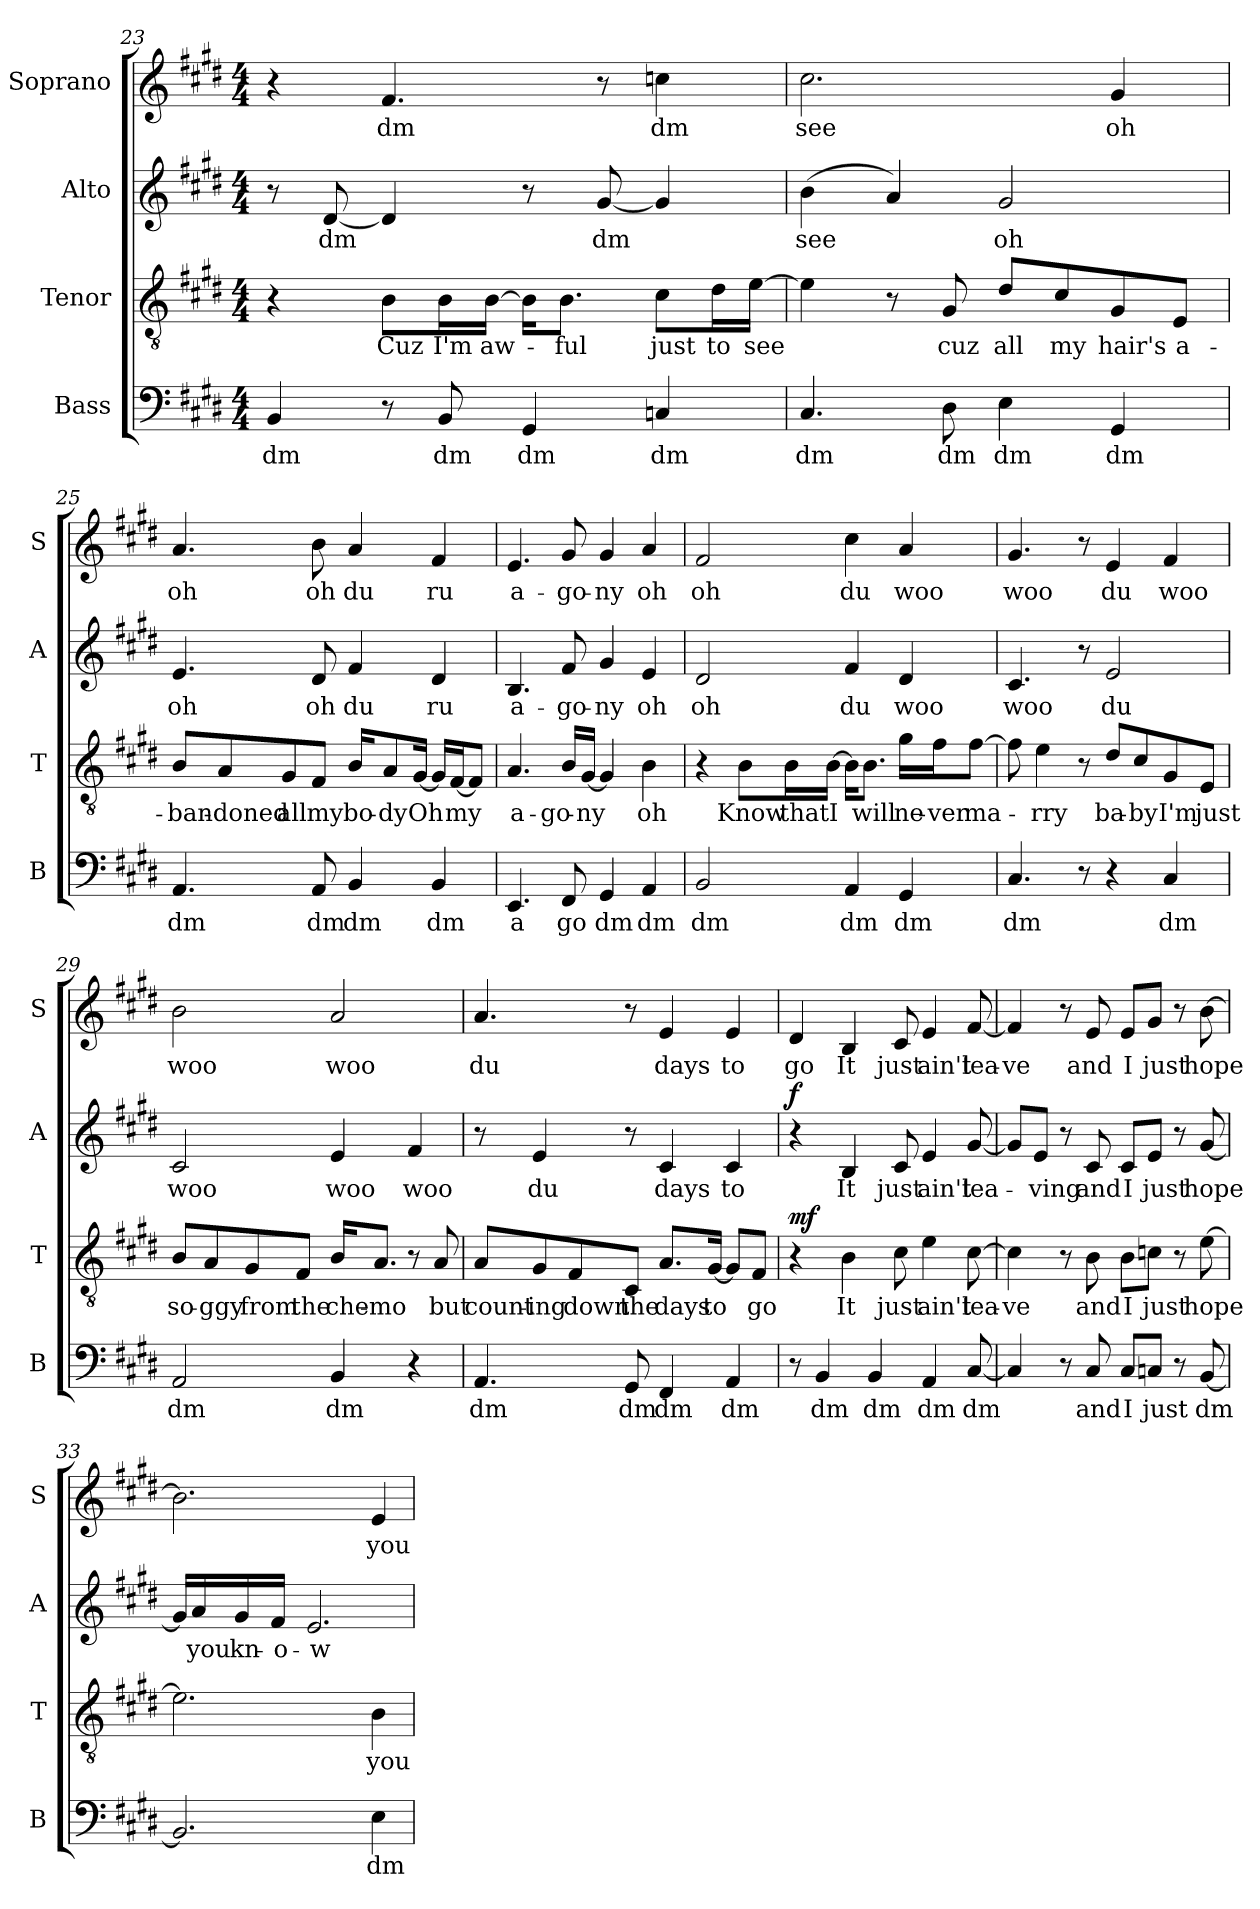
**kern	**text	**kern	**text	**dynam	**kern	**text	**dynam	**kern	**text
*part4	*part4	*part3	*part3	*part3	*part2	*part2	*part2	*part1	*part1
*staff4	*staff4	*staff3	*staff3	*staff3	*staff2	*staff2	*staff2	*staff1	*staff1
*I"Bass	*	*I"Tenor	*	*	*I"Alto	*	*	*I"Soprano	*
*I'B	*	*I'T	*	*	*I'A	*	*	*I'S	*
!!LO:LB:g=z
*clefF4	*	*clefGv2	*	*	*clefG2	*	*	*clefG2	*
*k[f#c#g#d#]	*	*k[f#c#g#d#]	*	*	*k[f#c#g#d#]	*	*	*k[f#c#g#d#]	*
*M4/4	*	*M4/4	*	*	*M4/4	*	*	*M4/4	*
=23	=23	=23	=23	=23	=23	=23	=23	=23	=23
!	!LO:LY:b	!	!	!	!	!	!	!	!
4BB/	dm	4r	.	.	8r	.	.	4r	.
!	!	!	!	!	!	!LO:LY:b	!	!	!
.	.	.	.	.	[8d#/	dm	.	.	.
!	!	!	!LO:LY:b	!	!	!	!	!	!LO:LY:b
8r	.	8B\L	Cuz	.	4d#/]	.	.	4.f#/	dm
!	!LO:LY:b	!	!LO:LY:b	!	!	!	!	!	!
8BB/	dm	16B\L	I'm	.	.	.	.	.	.
!	!	!	!LO:LY:b	!	!	!	!	!	!
.	.	[16B\JJ	aw-	.	.	.	.	.	.
!	!LO:LY:b	!	!	!	!	!	!	!	!
4GG#/	dm	16B\KL]	.	.	8r	.	.	.	.
!	!	!	!LO:LY:b	!	!	!	!	!	!
.	.	8.B\J	-ful	.	.	.	.	.	.
!	!	!	!	!	!	!LO:LY:b	!	!	!
.	.	.	.	.	[8g#/	dm	.	8r	.
!	!LO:LY:b	!	!LO:LY:b	!	!	!	!	!	!LO:LY:b
4Cn/	dm	8c#\L	just	.	4g#/]	.	.	4ccn\	dm
!	!	!	!LO:LY:b	!	!	!	!	!	!
.	.	16d#\L	to	.	.	.	.	.	.
!	!	!	!LO:LY:b	!	!	!	!	!	!
.	.	[16e\JJ	see	.	.	.	.	.	.
=24	=24	=24	=24	=24	=24	=24	=24	=24	=24
!	!LO:LY:b	!	!	!	!	!LO:LY:b	!	!	!LO:LY:b
4.C#/	dm	4e\]	.	.	(4b\	see	.	2.cc#\	see
.	.	8r	.	.	4a/)	.	.	.	.
!	!LO:LY:b	!	!LO:LY:b	!	!	!	!	!	!
8D#\	dm	8G#/	cuz	.	.	.	.	.	.
!	!LO:LY:b	!	!LO:LY:b	!	!	!LO:LY:b	!	!	!
4E\	dm	8d#/L	all	.	2g#/	oh	.	.	.
!	!	!	!LO:LY:b	!	!	!	!	!	!
.	.	8c#/	my	.	.	.	.	.	.
!	!LO:LY:b	!	!LO:LY:b	!	!	!	!	!	!LO:LY:b
4GG#/	dm	8G#/	hair's	.	.	.	.	4g#/	oh
!	!	!	!LO:LY:b	!	!	!	!	!	!
.	.	8E/J	a-	.	.	.	.	.	.
=25	=25	=25	=25	=25	=25	=25	=25	=25	=25
!	!LO:LY:b	!	!LO:LY:b	!	!	!LO:LY:b	!	!	!LO:LY:b
4.AA/	dm	8B/L	-ban-	.	4.e/	oh	.	4.a/	oh
!	!	!	!LO:LY:b	!	!	!	!	!	!
.	.	8A/	-doned	.	.	.	.	.	.
!	!	!	!LO:LY:b	!	!	!	!	!	!
.	.	8G#/	all	.	.	.	.	.	.
!	!LO:LY:b	!	!LO:LY:b	!	!	!LO:LY:b	!	!	!LO:LY:b
8AA/	dm	8F#/J	my	.	8d#/	oh	.	8b\	oh
!	!LO:LY:b	!	!LO:LY:b	!	!	!LO:LY:b	!	!	!LO:LY:b
4BB/	dm	16B/KL	bo-	.	4f#/	du	.	4a/	du
!	!	!	!LO:LY:b	!	!	!	!	!	!
.	.	8A/	-dy	.	.	.	.	.	.
!	!	!	!LO:LY:b	!	!	!	!	!	!
.	.	[16G#/Jk	Oh	.	.	.	.	.	.
!	!LO:LY:b	!	!	!	!	!LO:LY:b	!	!	!LO:LY:b
4BB/	dm	16G#/LL]	.	.	4d#/	ru	.	4f#/	ru
!	!	!	!LO:LY:b	!	!	!	!	!	!
.	.	[16F#/J	my	.	.	.	.	.	.
.	.	8F#/J]	.	.	.	.	.	.	.
=26	=26	=26	=26	=26	=26	=26	=26	=26	=26
!	!LO:LY:b	!	!LO:LY:b	!	!	!LO:LY:b	!	!	!LO:LY:b
4.EE/	a	4.A/	a-	.	4.B/	a-	.	4.e/	a-
!	!LO:LY:b	!	!LO:LY:b	!	!	!LO:LY:b	!	!	!LO:LY:b
8FF#/	go	16B/LL	-go-	.	8f#/	-go-	.	8g#/	-go-
!	!	!	!LO:LY:b	!	!	!	!	!	!
.	.	[16G#/JJ	-ny	.	.	.	.	.	.
!	!LO:LY:b	!	!	!	!	!LO:LY:b	!	!	!LO:LY:b
4GG#/	dm	4G#/]	.	.	4g#/	ny	.	4g#/	ny
!	!LO:LY:b	!	!LO:LY:b	!	!	!LO:LY:b	!	!	!LO:LY:b
4AA/	dm	4B\	oh	.	4e/	oh	.	4a/	oh
!!LO:LB:g=z
=27	=27	=27	=27	=27	=27	=27	=27	=27	=27
!	!LO:LY:b	!	!	!	!	!LO:LY:b	!	!	!LO:LY:b
2BB/	dm	4r	.	.	2d#/	oh	.	2f#/	oh
!	!	!	!LO:LY:b	!	!	!	!	!	!
.	.	8B\L	Know	.	.	.	.	.	.
!	!	!	!LO:LY:b	!	!	!	!	!	!
.	.	16B\L	that	.	.	.	.	.	.
!	!	!	!LO:LY:b	!	!	!	!	!	!
.	.	[16B\JJ	I	.	.	.	.	.	.
!	!LO:LY:b	!	!	!	!	!LO:LY:b	!	!	!LO:LY:b
4AA/	dm	16B\KL]	.	.	4f#/	du	.	4cc#\	du
!	!	!	!LO:LY:b	!	!	!	!	!	!
.	.	8.B\J	will	.	.	.	.	.	.
!	!LO:LY:b	!	!LO:LY:b	!	!	!LO:LY:b	!	!	!LO:LY:b
4GG#/	dm	16g#\LL	ne-	.	4d#/	woo	.	4a/	woo
!	!	!	!LO:LY:b	!	!	!	!	!	!
.	.	16f#\J	-ver	.	.	.	.	.	.
!	!	!	!LO:LY:b	!	!	!	!	!	!
.	.	[8f#\J	ma-	.	.	.	.	.	.
=28	=28	=28	=28	=28	=28	=28	=28	=28	=28
!	!LO:LY:b	!	!	!	!	!LO:LY:b	!	!	!LO:LY:b
4.C#/	dm	8f#\]	.	.	4.c#/	woo	.	4.g#/	woo
!	!	!	!LO:LY:b	!	!	!	!	!	!
.	.	4e\	-rry	.	.	.	.	.	.
8r	.	8r	.	.	8r	.	.	8r	.
!	!	!	!LO:LY:b	!	!	!LO:LY:b	!	!	!LO:LY:b
4r	.	8d#/L	ba-	.	2e/	du	.	4e/	du
!	!	!	!LO:LY:b	!	!	!	!	!	!
.	.	8c#/	-by	.	.	.	.	.	.
!	!LO:LY:b	!	!LO:LY:b	!	!	!	!	!	!LO:LY:b
4C#/	dm	8G#/	I'm	.	.	.	.	4f#/	woo
!	!	!	!LO:LY:b	!	!	!	!	!	!
.	.	8E/J	just	.	.	.	.	.	.
=29	=29	=29	=29	=29	=29	=29	=29	=29	=29
!	!LO:LY:b	!	!LO:LY:b	!	!	!LO:LY:b	!	!	!LO:LY:b
2AA/	dm	8B/L	so-	.	2c#/	woo	.	2b\	woo
!	!	!	!LO:LY:b	!	!	!	!	!	!
.	.	8A/	-ggy	.	.	.	.	.	.
!	!	!	!LO:LY:b	!	!	!	!	!	!
.	.	8G#/	from	.	.	.	.	.	.
!	!	!	!LO:LY:b	!	!	!	!	!	!
.	.	8F#/J	the	.	.	.	.	.	.
!	!LO:LY:b	!	!LO:LY:b	!	!	!LO:LY:b	!	!	!LO:LY:b
4BB/	dm	16B/KL	che-	.	4e/	woo	.	2a/	woo
!	!	!	!LO:LY:b	!	!	!	!	!	!
.	.	8.A/J	-mo	.	.	.	.	.	.
!	!	!	!	!	!	!LO:LY:b	!	!	!
4r	.	8r	.	.	4f#/	woo	.	.	.
!	!	!	!LO:LY:b	!	!	!	!	!	!
.	.	8A/	but	.	.	.	.	.	.
=30	=30	=30	=30	=30	=30	=30	=30	=30	=30
!	!LO:LY:b	!	!LO:LY:b	!	!	!	!	!	!LO:LY:b
4.AA/	dm	8A/L	count-	.	8r	.	.	4.a/	du
!	!	!	!LO:LY:b	!	!	!LO:LY:b	!	!	!
.	.	8G#/	-ing	.	4e/	du	.	.	.
!	!	!	!LO:LY:b	!	!	!	!	!	!
.	.	8F#/	down	.	.	.	.	.	.
!	!LO:LY:b	!	!LO:LY:b	!	!	!	!	!	!
8GG#/	dm	8C#/J	the	.	8r	.	.	8r	.
!	!LO:LY:b	!	!LO:LY:b	!	!	!LO:LY:b	!	!	!LO:LY:b
4FF#/	dm	8.A/L	days	.	4c#/	days	.	4e/	days
!	!	!	!LO:LY:b	!	!	!	!	!	!
.	.	[16G#/Jk	to	.	.	.	.	.	.
!	!LO:LY:b	!	!	!	!	!LO:LY:b	!	!	!LO:LY:b
4AA/	dm	8G#/L]	.	.	4c#/	to	.	4e/	to
!	!	!	!LO:LY:b	!	!	!	!	!	!
.	.	8F#/J	go	.	.	.	.	.	.
!!LO:LB:g=z
=31	=31	=31	=31	=31	=31	=31	=31	=31	=31
!	!	!	!	!LO:DY:b	!	!	!LO:DY:b	!	!LO:LY:b
8r	.	4r	.	mf	4r	.	f	4d#/	go
!	!LO:LY:b	!	!	!	!	!	!	!	!
4BB/	dm	.	.	.	.	.	.	.	.
!	!	!	!LO:LY:b	!	!	!LO:LY:b	!	!	!LO:LY:b
.	.	4B\	It	.	4B/	It	.	4B/	It
!	!LO:LY:b	!	!	!	!	!	!	!	!
4BB/	dm	.	.	.	.	.	.	.	.
!	!	!	!LO:LY:b	!	!	!LO:LY:b	!	!	!LO:LY:b
.	.	8c#\	just	.	8c#/	just	.	8c#/	just
!	!LO:LY:b	!	!LO:LY:b	!	!	!LO:LY:b	!	!	!LO:LY:b
4AA/	dm	4e\	ain't	.	4e/	ain't	.	4e/	ain't
!	!LO:LY:b	!	!LO:LY:b	!	!	!LO:LY:b	!	!	!LO:LY:b
[8C#/	dm	[8c#\	lea-	.	[8g#/	lea-	.	[8f#/	lea-
=32	=32	=32	=32	=32	=32	=32	=32	=32	=32
!	!	!	!LO:LY:b	!	!	!	!	!	!LO:LY:b
4C#/]	.	4c#\]	-ve	.	8g#/L]	.	.	4f#/]	-ve
!	!	!	!	!	!	!LO:LY:b	!	!	!
.	.	.	.	.	8e/J	-ving	.	.	.
8r	.	8r	.	.	8r	.	.	8r	.
!	!LO:LY:b	!	!LO:LY:b	!	!	!LO:LY:b	!	!	!LO:LY:b
8C#/	and	8B\	and	.	8c#/	and	.	8e/	and
!	!LO:LY:b	!	!LO:LY:b	!	!	!LO:LY:b	!	!	!LO:LY:b
8C#/L	I	8B\L	I	.	8c#/L	I	.	8e/L	I
!	!LO:LY:b	!	!LO:LY:b	!	!	!LO:LY:b	!	!	!LO:LY:b
8Cn/J	just	8cn\J	just	.	8e/J	just	.	8g#/J	just
8r	.	8r	.	.	8r	.	.	8r	.
!	!LO:LY:b	!	!LO:LY:b	!	!	!LO:LY:b	!	!	!LO:LY:b
[8BB/	dm	[8e\	hope	.	[8g#/	hope	.	[8b\	hope
=33	=33	=33	=33	=33	=33	=33	=33	=33	=33
2.BB/]	.	2.e\]	.	.	16g#/LL]	.	.	2.b\]	.
!	!	!	!	!	!	!LO:LY:b	!	!	!
.	.	.	.	.	16a/	you	.	.	.
!	!	!	!	!	!	!LO:LY:b	!	!	!
.	.	.	.	.	16g#/	kn-	.	.	.
!	!	!	!	!	!	!LO:LY:b	!	!	!
.	.	.	.	.	16f#/JJ	-o-	.	.	.
!	!	!	!	!	!	!LO:LY:b	!	!	!
.	.	.	.	.	2.e/	-w	.	.	.
!	!LO:LY:b	!	!LO:LY:b	!	!	!	!	!	!LO:LY:b
4E\	dm	4B\	you	.	.	.	.	4e/	you
=	=	=	=	=	=	=	=	=	=
*-	*-	*-	*-	*-	*-	*-	*-	*-	*-
